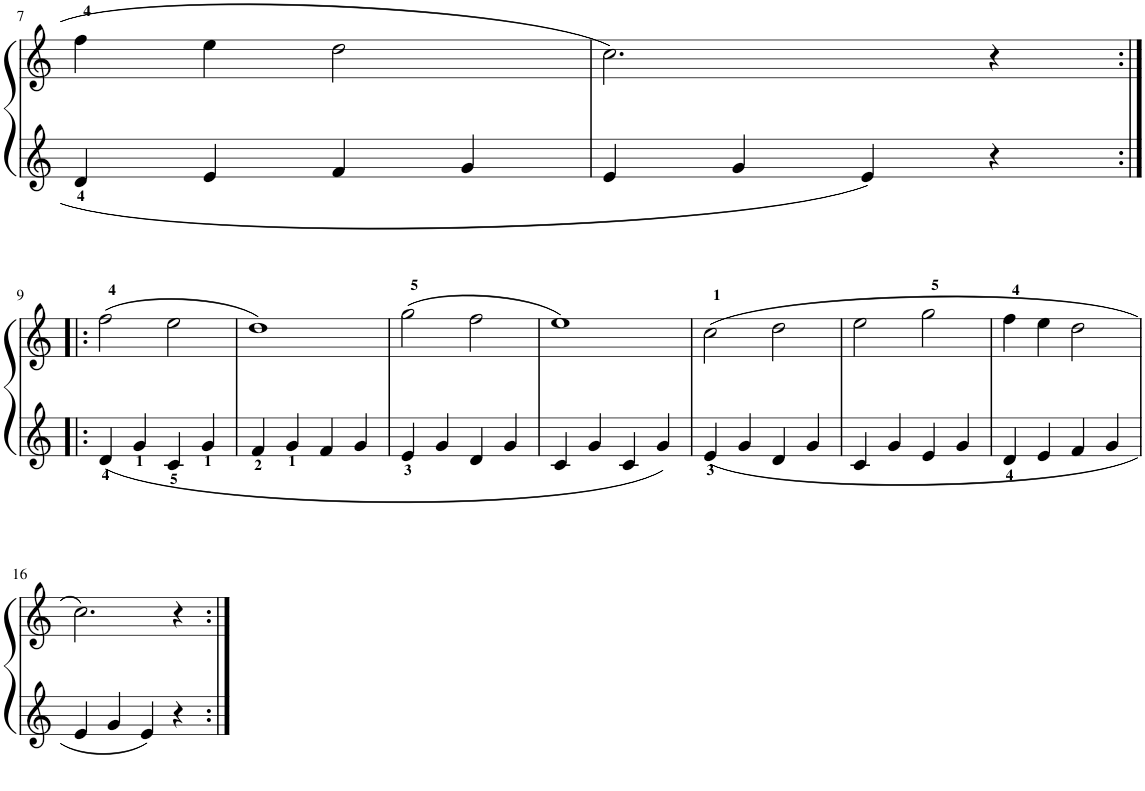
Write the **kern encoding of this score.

**kern	**kern
*part1	*part1
*staff2	*staff1
*I"Piano	*
*I'Pno.	*
!!LO:PB:g=z
*clefG2	*clefG2
*k[]	*k[]
*M4/4	*M4/4
=7	=7
4d/	4ff\
4e/	4ee\
4f/	2dd\
4g/	.
=8	=8
4e/	2.cc\
4g/	.
4e/	.
4r	4r
!!LO:LB:g=z
=9:|!|:	=9:|!|:
4d/	(2ff\
4g/	.
4c/	2ee\
4g/	.
=10	=10
4f/	1dd)
4g/	.
4f/	.
4g/	.
=11	=11
4e/	(2gg\
4g/	.
4d/	2ff\
4g/	.
=12	=12
4c/	1ee)
4g/	.
4c/	.
4g/	.
=13	=13
4e/	(2cc\
4g/	.
4d/	2dd\
4g/	.
=14	=14
4c/	2ee\
4g/	.
4e/	2gg\
4g/	.
=15	=15
4d/	4ff\
4e/	4ee\
4f/	2dd\
4g/	.
!!LO:LB:g=z
=16	=16
4e/	2.cc\)
4g/	.
4e/	.
4r	4r
=:|!	=:|!
*-	*-
